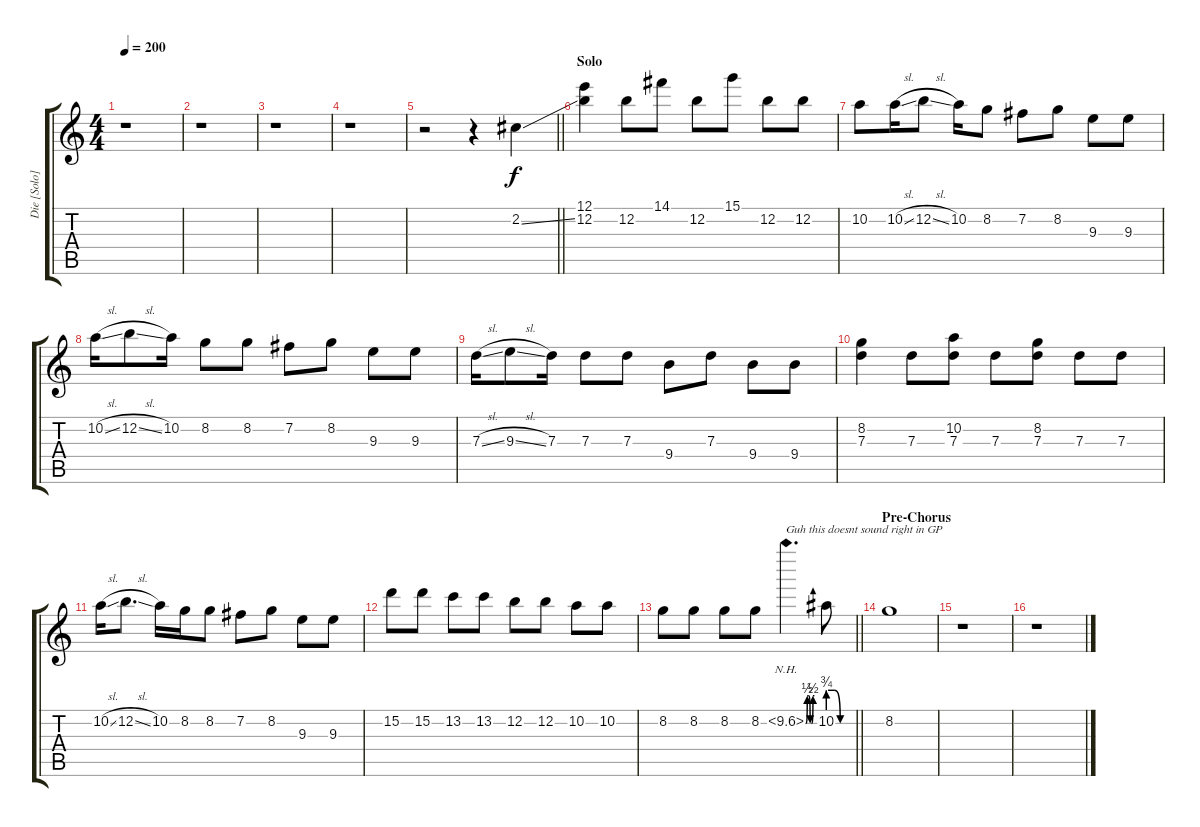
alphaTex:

\track ("Die [Solo]" "Die [Solo]") {instrument distortionguitar}
\staff {score tabs}
\tuning (E4 B3 G3 D3 A2 E2) {hide}
\ts (4 4)
\tempo 200
\clef g2
\ks c
r.1{dy f} |
r.1 |
r.1 |
r.1 |
\barLineRight lightlight
r.2 r.4 2.2{ss}.4 |
\section ("" "Solo")
(12.1 12.2).4 12.2.8 14.1.8 12.2.8 15.1.8 12.2.8 12.2.8 |
10.2.8 10.2{sl}.16 12.2{sl}.8 10.2.16 8.2.8 7.2.8 8.2.8 9.3.8 9.3.8 |
10.2{sl}.16 12.2{sl}.8 10.2.16 8.2.8 8.2.8 7.2.8 8.2.8 9.3.8 9.3.8 |
7.3{sl}.16 9.3{sl}.8 7.3.16 7.3.8 7.3.8 9.4.8 7.3.8 9.4.8 9.4.8 |
(8.2 7.3).4 7.3.8 (10.2 7.3).8 7.3.8 (8.2 7.3).8 7.3.8 7.3.8 |
10.2{sl}.16 12.2{sl}.8{d} 10.2.16 8.2.16 8.2.8 7.2.8 8.2.8 9.3.8 9.3.8 |
15.2.8 15.2.8 13.2.8 13.2.8 12.2.8 12.2.8 10.2.8 10.2.8 |
\barLineRight lightlight
8.2.8 8.2.8 8.2.8 8.2.8 10.2{be (custom 0 0 10 2 20 2 30 0 40 0 50 2 60 2) nh}.4{d txt "Guh this doesnt sound right in GP"} 10.2{be (custom 0 3 15 3 30 0 60 0)}.8 |
\section ("" "Pre-Chorus")
8.2.1 |
r.1 |
r.1
